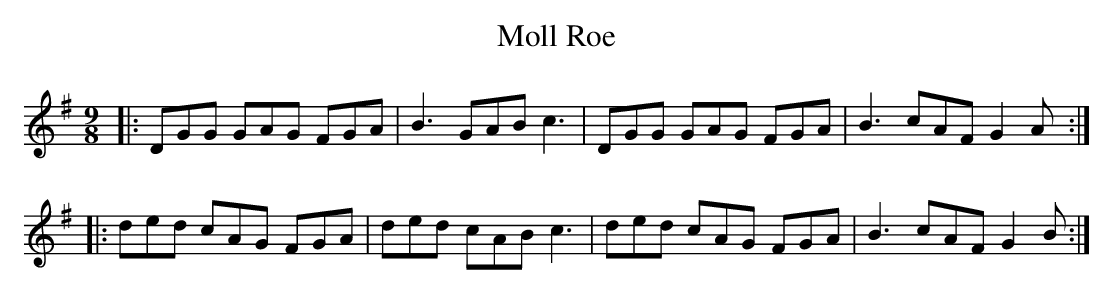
X:1
T: Moll Roe
M: 9/8
L: 1/8
K: Gmaj
|:DGG GAG FGA|B3 GAB c3|DGG GAG FGA|B3 cAF G2A:|
|:ded cAG FGA|ded cAB c3|ded cAG FGA|B3 cAF G2B:|
